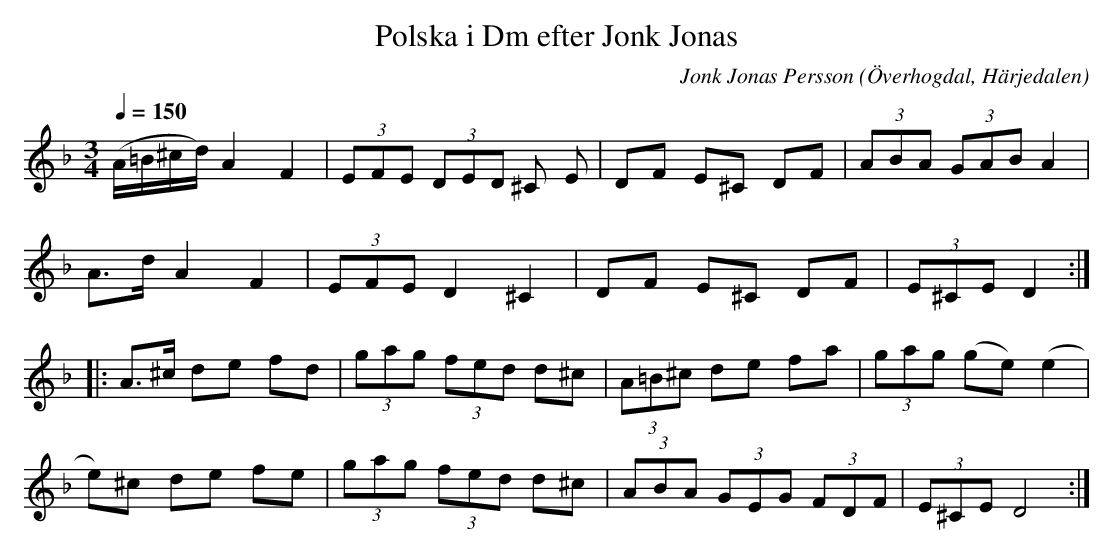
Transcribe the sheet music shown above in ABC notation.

X:1
T:Polska i Dm efter Jonk Jonas
O:Överhogdal, Härjedalen
Q:1/4=150
M:3/4
C:Jonk Jonas Persson
K:Dm
(A/2=B/2^c/2d/2) A2 F2 | (3EFE (3DED ^C E | DF E^C DF | (3ABA (3GAB A2 |
A>d A2 F2 | (3EFE D2 ^C2 | DF E^C DF | (3E^CE D2 ::
A>^c de fd | (3gag (3fed d^c | (3A=B^c de fa | (3gag (ge) (e2 |
e)^c de fe | (3gag (3fed d^c | (3ABA (3GEG (3FDF |(3E^CE D4 :|
